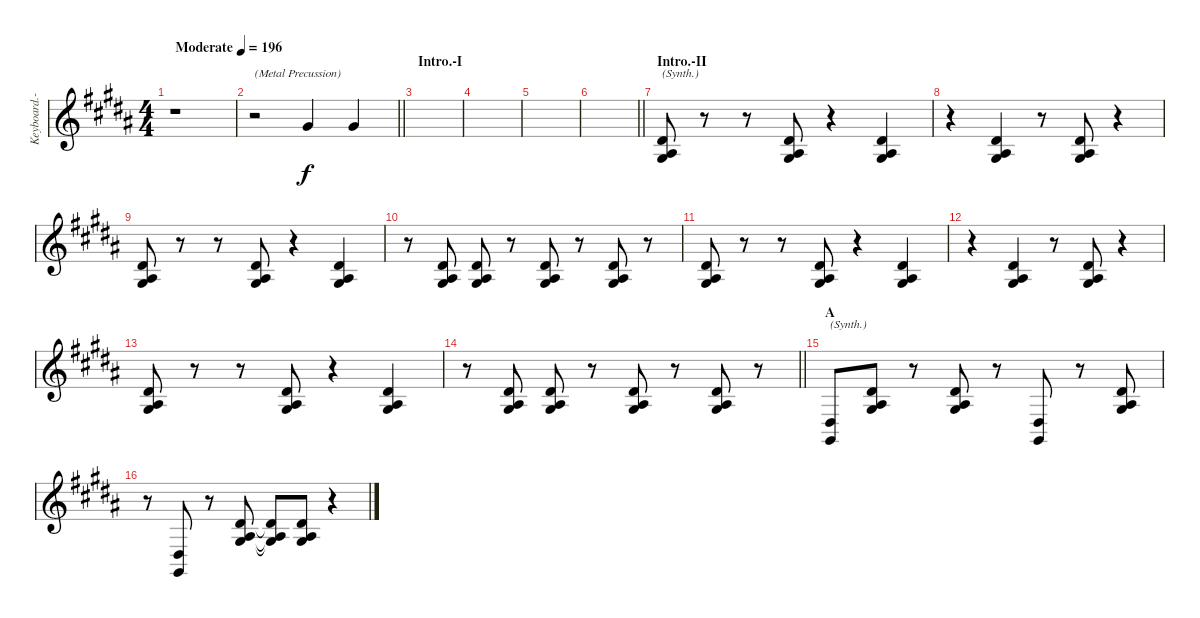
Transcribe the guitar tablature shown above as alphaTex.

\track ("Keyboard.-II" "Keyboard.-") {instrument glockenspiel}
\staff {score}
\tuning (E4 B3 G3 D3 A2 E2 B1) {hide}
\ts (4 4)
\tempo (196 "Moderate")
\clef g2
\ks b
r.1{dy f instrument glockenspiel} |
\barLineRight lightlight
r.2{txt "(Metal Precussion)"} 4.1.4 4.1.4 |
\section ("" "Intro.-I")
|
|
|
\barLineRight lightlight
|
\section ("" "Intro.-II")
(4.2 3.3 6.4).8{txt "(Synth.)" instrument lead7fifths} r.8 r.8 (4.2 3.3 6.4).8 r.4 (4.2 3.3 6.4).4 |
r.4 (4.2 3.3 6.4).4 r.8 (4.2 3.3 6.4).8 r.4 |
(4.2 3.3 6.4).8 r.8 r.8 (4.2 3.3 6.4).8 r.4 (4.2 3.3 6.4).4 |
r.8 (4.2 3.3 6.4).8 (4.2 3.3 6.4).8 r.8 (4.2 3.3 6.4).8 r.8 (4.2 3.3 6.4).8 r.8 |
(4.2 3.3 6.4).8 r.8 r.8 (4.2 3.3 6.4).8 r.4 (4.2 3.3 6.4).4 |
r.4 (4.2 3.3 6.4).4 r.8 (4.2 3.3 6.4).8 r.4 |
(4.2 3.3 6.4).8 r.8 r.8 (4.2 3.3 6.4).8 r.4 (4.2 3.3 6.4).4 |
\barLineRight lightlight
r.8 (4.2 3.3 6.4).8 (4.2 3.3 6.4).8 r.8 (4.2 3.3 6.4).8 r.8 (4.2 3.3 6.4).8 r.8 |
\section ("" "A")
(1.4 4.6).8{txt "(Synth.)"} (4.2 3.3 6.4).8 r.8 (4.2 3.3 6.4).8 r.8 (1.4 4.6).8 r.8 (4.2 3.3 6.4).8 |
r.8 (1.4 4.6).8 r.8 (4.2 3.3 6.4).8 (4.2{t} 3.3{t} 6.4{t}).8 (4.2 3.3 6.4).8 r.4
